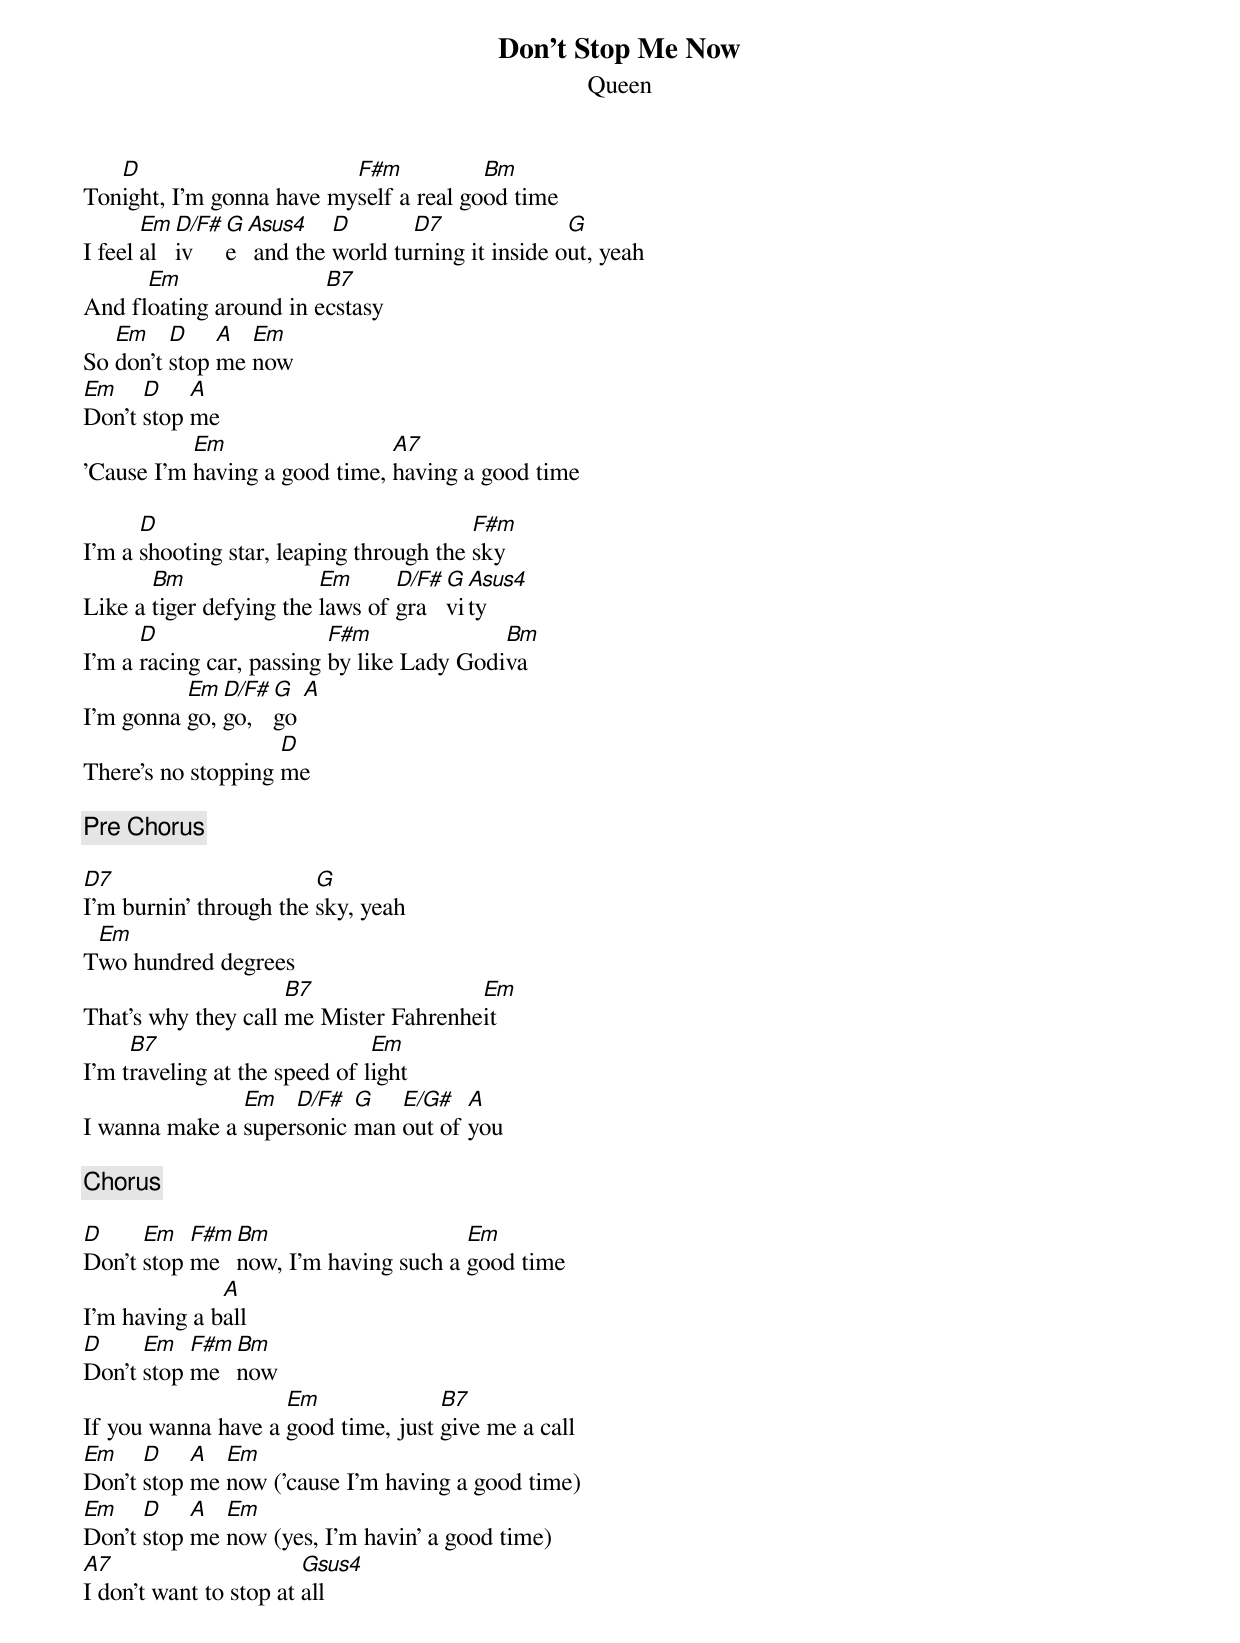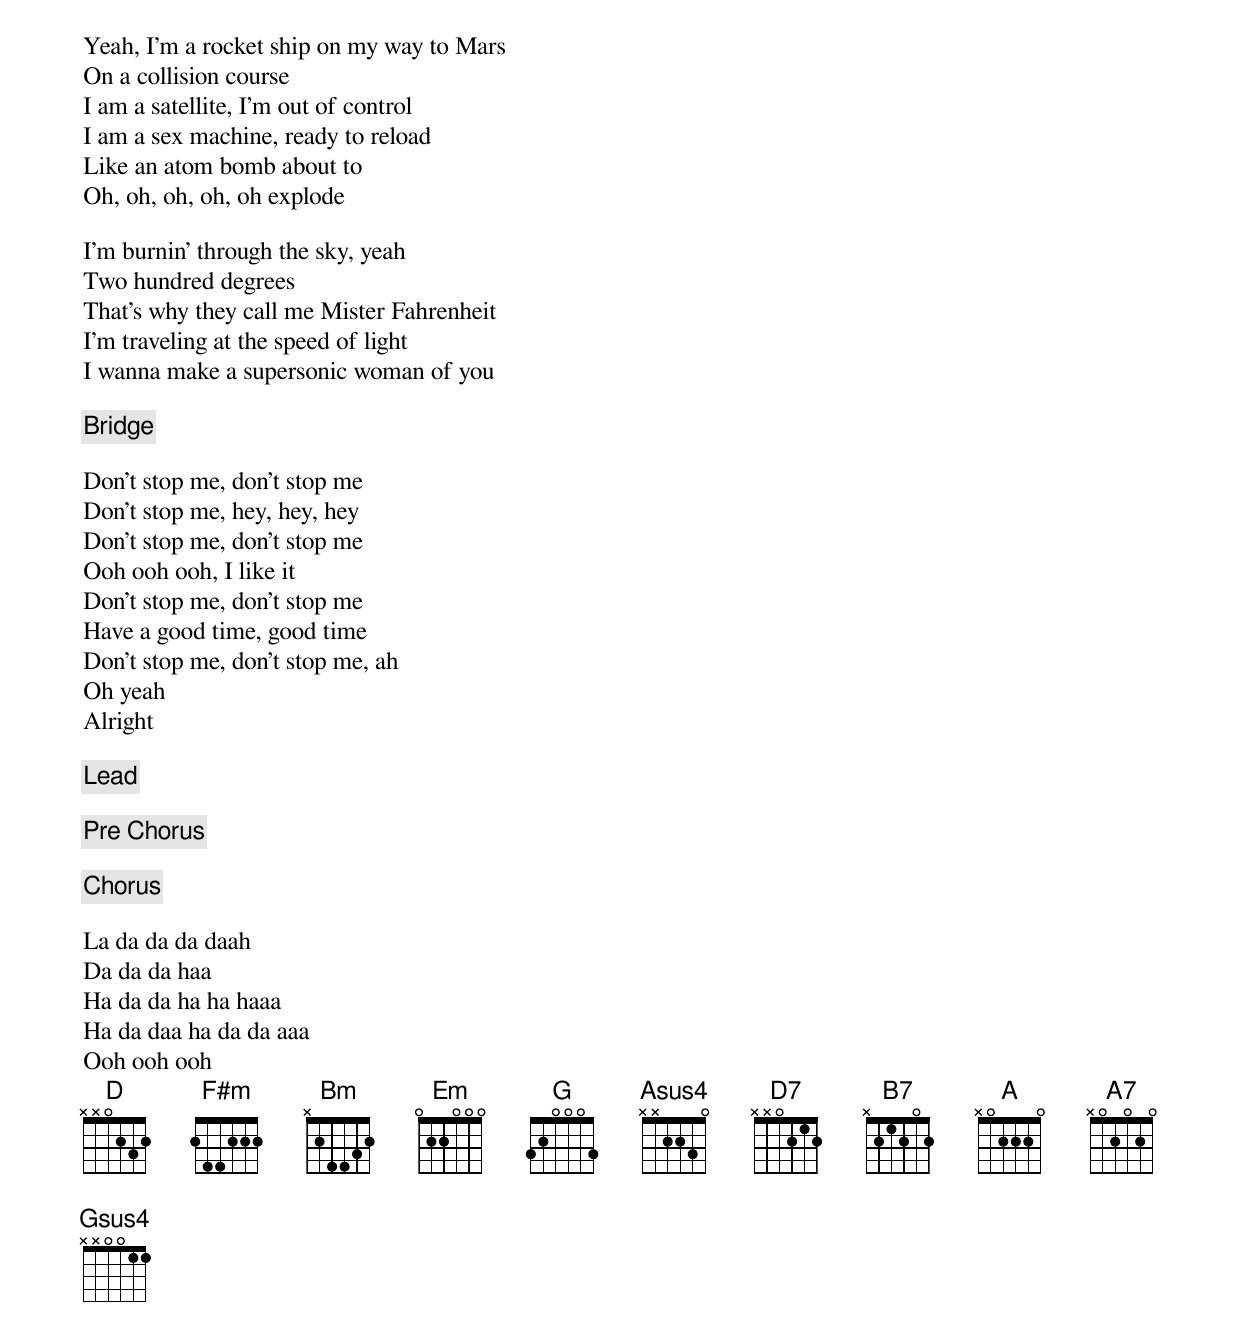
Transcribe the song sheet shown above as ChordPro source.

{title:Don't Stop Me Now}
{subtitle:Queen}
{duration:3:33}
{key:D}
{zoom-android-A1046:0.91306025}

Ton[D]ight, I'm gonna have my[F#m]self a real go[Bm]od time
I feel [Em]al[D/F#]iv[G]e[Asus4] and the [D]world tu[D7]rning it inside o[G]ut, yeah
And fl[Em]oating around in e[B7]cstasy
So [Em]don't [D]stop [A]me [Em]now
[Em]Don't [D]stop [A]me
'Cause I'm [Em]having a good time, [A7]having a good time

I'm a [D]shooting star, leaping through the [F#m]sky
Like a [Bm]tiger defying the [Em]laws of [D/F#]gra[G]vi[Asus4]ty
I'm a [D]racing car, passing [F#m]by like Lady Godi[Bm]va
I'm gonna [Em]go, [D/F#]go, [G]go [A]
There's no stopping [D]me

{c:Pre Chorus}

[D7]I'm burnin' through the [G]sky, yeah
T[Em]wo hundred degrees
That's why they call [B7]me Mister Fahrenhe[Em]it
I'm t[B7]raveling at the speed of l[Em]ight
I wanna make a [Em]super[D/F#]sonic [G]man [E/G#]out of [A]you

{c:Chorus}

[D]Don't [Em]stop [F#m]me [Bm]now, I'm having such a [Em]good time
I'm having a b[A]all
[D]Don't [Em]stop [F#m]me [Bm]now
If you wanna have a [Em]good time, just [B7]give me a call
[Em]Don't [D]stop [A]me [Em]now ('cause I'm having a good time)
[Em]Don't [D]stop [A]me [Em]now (yes, I'm havin' a good time)
[A7]I don't want to stop at [Gsus4]all

Yeah, I'm a rocket ship on my way to Mars
On a collision course
I am a satellite, I'm out of control
I am a sex machine, ready to reload
Like an atom bomb about to
Oh, oh, oh, oh, oh explode

I'm burnin' through the sky, yeah
Two hundred degrees
That's why they call me Mister Fahrenheit
I'm traveling at the speed of light
I wanna make a supersonic woman of you

{c:Bridge}

Don't stop me, don't stop me
Don't stop me, hey, hey, hey
Don't stop me, don't stop me
Ooh ooh ooh, I like it
Don't stop me, don't stop me
Have a good time, good time
Don't stop me, don't stop me, ah
Oh yeah
Alright

{c:Lead}

{c:Pre Chorus}

{c:Chorus}

La da da da daah
Da da da haa
Ha da da ha ha haaa
Ha da daa ha da da aaa
Ooh ooh ooh
